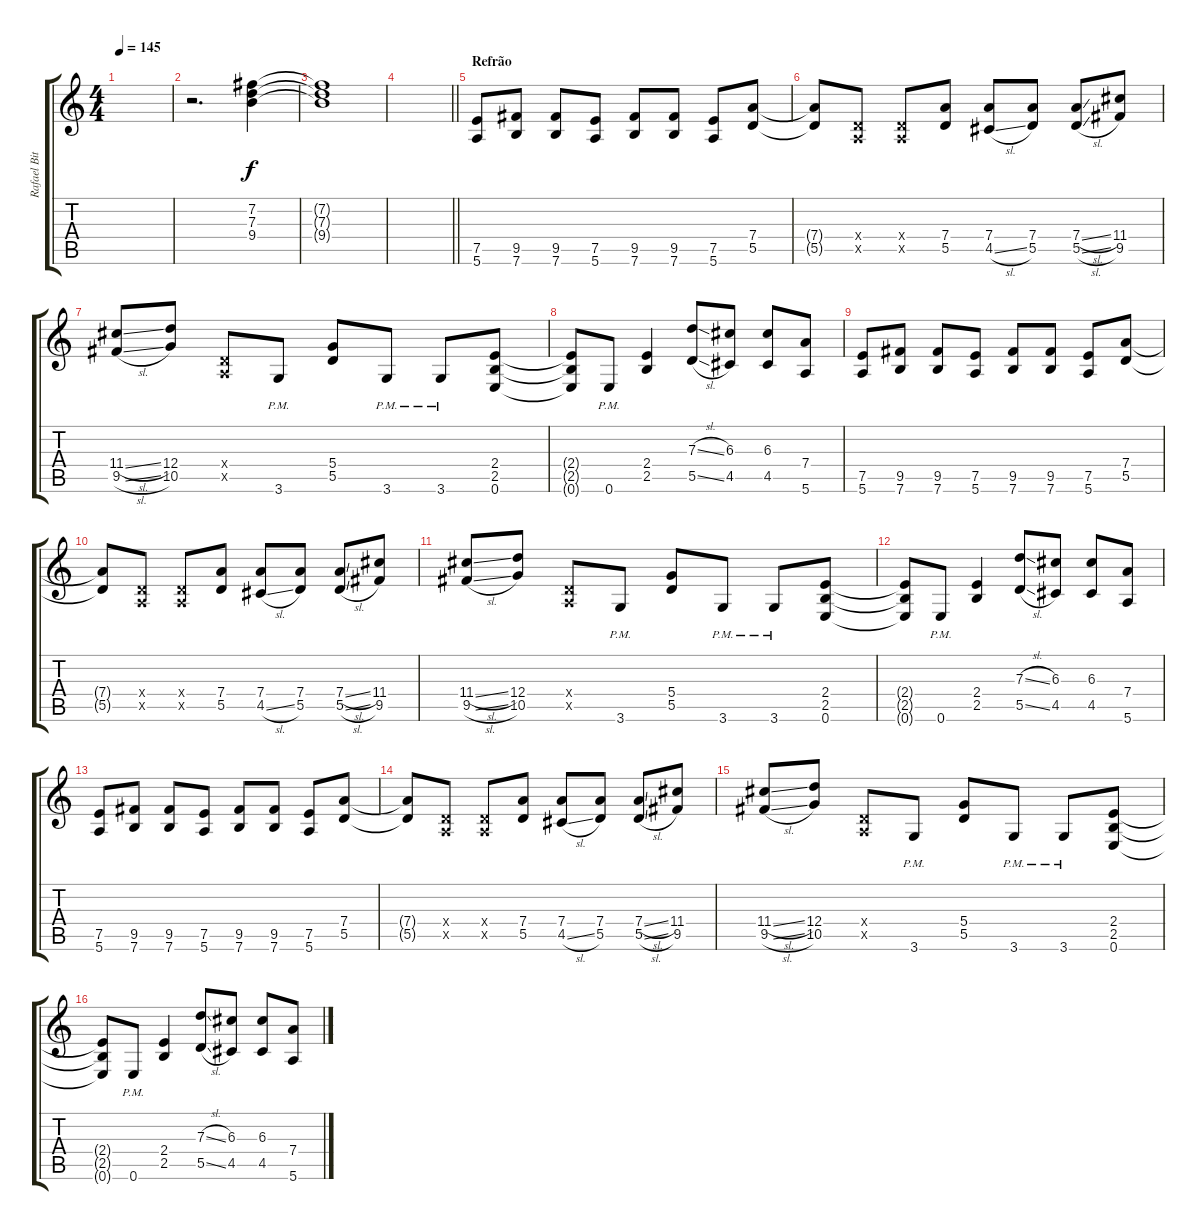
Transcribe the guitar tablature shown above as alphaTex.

\track ("Rafael Bittencourt" "Rafael Bit") {instrument distortionguitar}
\staff {score tabs}
\tuning (E4 B3 G3 D3 A2 E2) {hide}
\ts (4 4)
\tempo 145
\clef g2
\ks c
|
r.2{d} (7.2 7.3 9.4).4 |
(7.2{t} 7.3{t} 9.4{t}).1 |
\barLineRight lightlight
|
\section ("" "Refrão")
(7.5 5.6).8{instrument distortionguitar} (9.5 7.6).8 (9.5 7.6).8 (7.5 5.6).8 (9.5 7.6).8 (9.5 7.6).8 (7.5 5.6).8 (7.4 5.5).8 |
(7.4{t} 5.5{t}).8 (0.4{x} 0.5{x}).8 (0.4{x} 0.5{x}).8 (7.4 5.5).8 (7.4 4.5{sl}).8 (7.4 5.5).8 (7.4{sl} 5.5{sl}).8 (11.4 9.5).8 |
(11.4{sl} 9.5{sl}).8 (12.4 10.5).8 (0.4{x} 0.5{x}).8 3.6{pm}.8 (5.4 5.5).8 3.6{pm}.8 3.6{pm}.8 (2.4 2.5 0.6).8 |
(2.4{t} 2.5{t} 0.6{t}).8 0.6{pm}.8 (2.4 2.5).4 (7.3{sl} 5.5{sl}).8 (6.3 4.5).8 (6.3 4.5).8 (7.4 5.6).8 |
(7.5 5.6).8 (9.5 7.6).8 (9.5 7.6).8 (7.5 5.6).8 (9.5 7.6).8 (9.5 7.6).8 (7.5 5.6).8 (7.4 5.5).8 |
(7.4{t} 5.5{t}).8 (0.4{x} 0.5{x}).8 (0.4{x} 0.5{x}).8 (7.4 5.5).8 (7.4 4.5{sl}).8 (7.4 5.5).8 (7.4{sl} 5.5{sl}).8 (11.4 9.5).8 |
(11.4{sl} 9.5{sl}).8 (12.4 10.5).8 (0.4{x} 0.5{x}).8 3.6{pm}.8 (5.4 5.5).8 3.6{pm}.8 3.6{pm}.8 (2.4 2.5 0.6).8 |
(2.4{t} 2.5{t} 0.6{t}).8 0.6{pm}.8 (2.4 2.5).4 (7.3{sl} 5.5{sl}).8 (6.3 4.5).8 (6.3 4.5).8 (7.4 5.6).8 |
(7.5 5.6).8 (9.5 7.6).8 (9.5 7.6).8 (7.5 5.6).8 (9.5 7.6).8 (9.5 7.6).8 (7.5 5.6).8 (7.4 5.5).8 |
(7.4{t} 5.5{t}).8 (0.4{x} 0.5{x}).8 (0.4{x} 0.5{x}).8 (7.4 5.5).8 (7.4 4.5{sl}).8 (7.4 5.5).8 (7.4{sl} 5.5{sl}).8 (11.4 9.5).8 |
(11.4{sl} 9.5{sl}).8 (12.4 10.5).8 (0.4{x} 0.5{x}).8 3.6{pm}.8 (5.4 5.5).8 3.6{pm}.8 3.6{pm}.8 (2.4 2.5 0.6).8 |
(2.4{t} 2.5{t} 0.6{t}).8 0.6{pm}.8 (2.4 2.5).4 (7.3{sl} 5.5{sl}).8 (6.3 4.5).8 (6.3 4.5).8 (7.4 5.6).8
